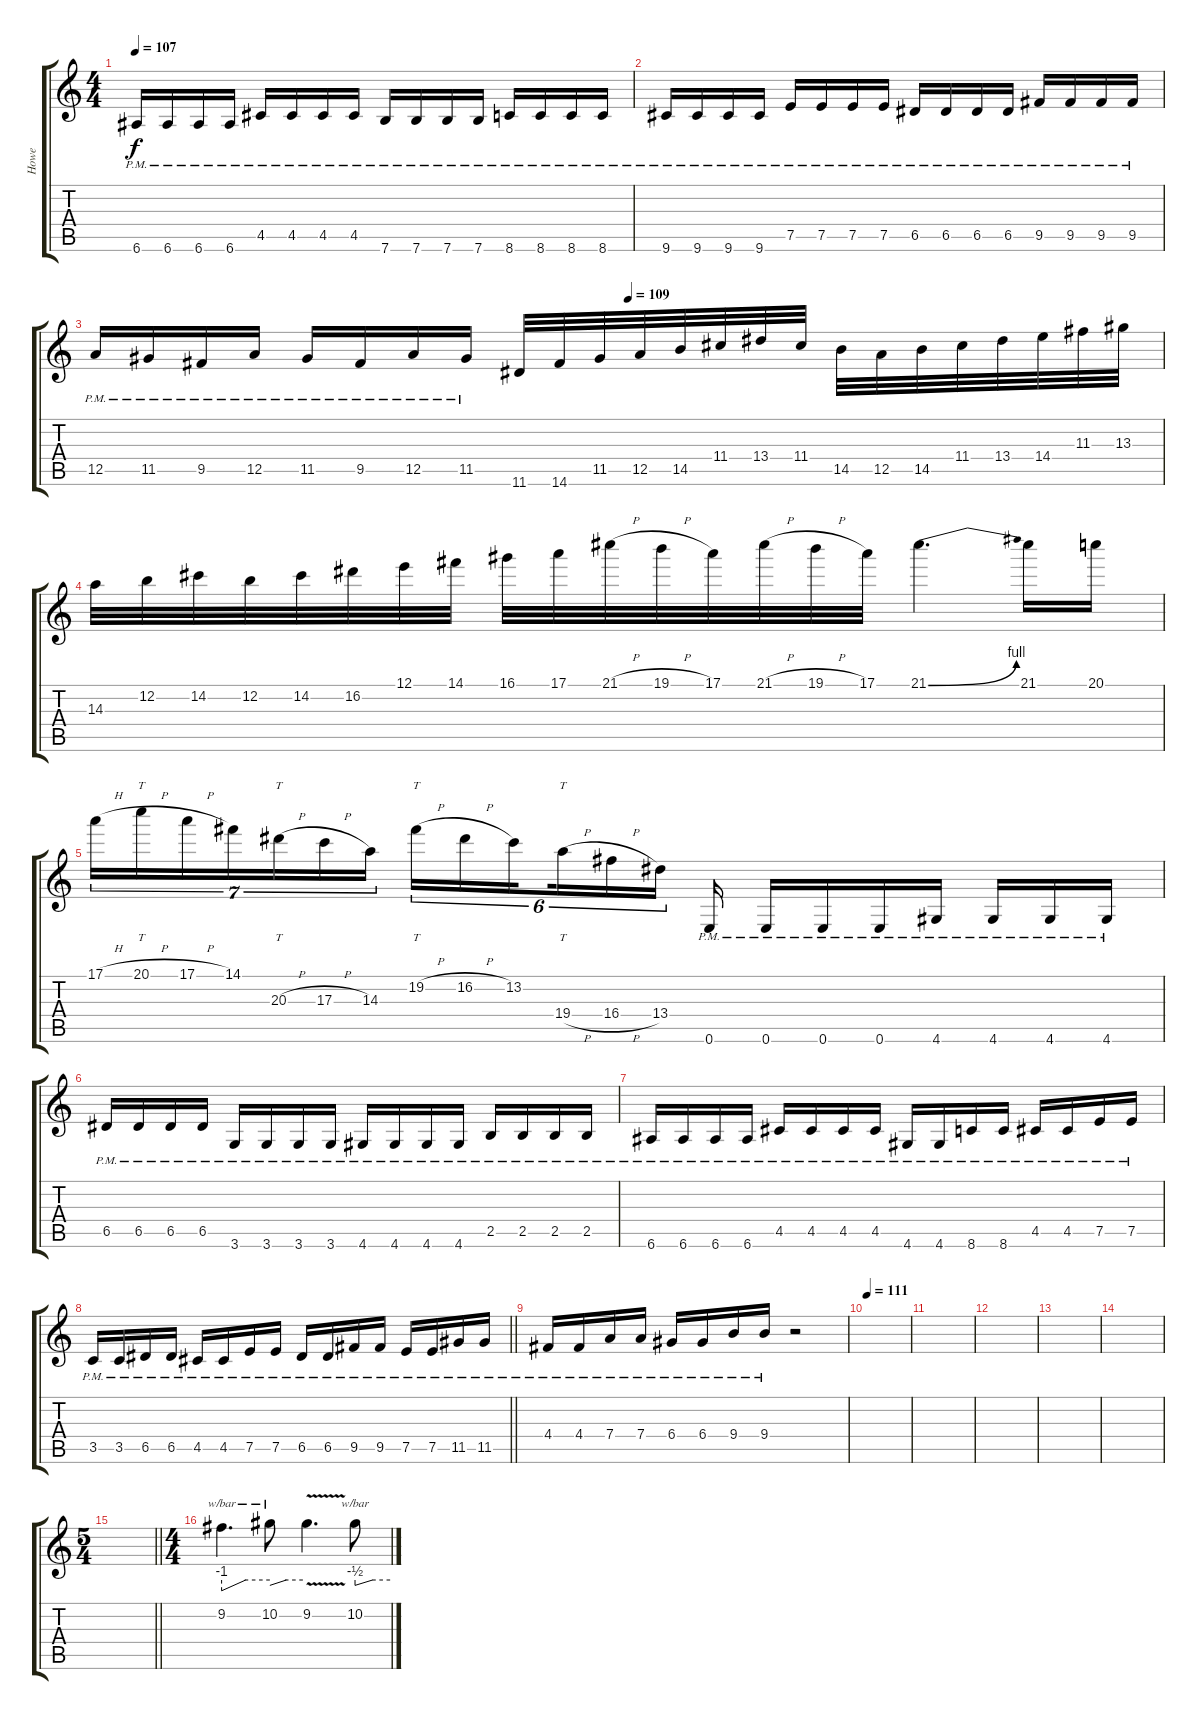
\track ("Howe" "Howe") {instrument overdrivenguitar}
\staff {score tabs}
\tuning (E4 B3 G3 D3 A2 E2) {hide}
\ts (4 4)
\tempo 107
\clef g2
\ks c
6.6{pm}.16{dy f} 6.6{pm}.16 6.6{pm}.16 6.6{pm}.16 4.5{pm}.16 4.5{pm}.16 4.5{pm}.16 4.5{pm}.16 7.6{pm}.16 7.6{pm}.16 7.6{pm}.16 7.6{pm}.16 8.6{pm}.16 8.6{pm}.16 8.6{pm}.16 8.6{pm}.16 |
9.6{pm}.16 9.6{pm}.16 9.6{pm}.16 9.6{pm}.16 7.5{pm}.16 7.5{pm}.16 7.5{pm}.16 7.5{pm}.16 6.5{pm}.16 6.5{pm}.16 6.5{pm}.16 6.5{pm}.16 9.5{pm}.16 9.5{pm}.16 9.5{pm}.16 9.5{pm}.16 |
\tempo (109 0.5)
12.5{pm}.16 11.5{pm}.16 9.5{pm}.16 12.5{pm}.16 11.5{pm}.16 9.5{pm}.16 12.5{pm}.16 11.5{pm}.16 11.6.32 14.6.32 11.5.32 12.5.32 14.5.32 11.4.32 13.4.32 11.4.32 14.5.32 12.5.32 14.5.32 11.4.32 13.4.32 14.4.32 11.3.32 13.3.32 |
14.3.32 12.2.32 14.2.32 12.2.32 14.2.32 16.2.32 12.1.32 14.1.32 16.1.32 17.1.32 21.1{h}.32 19.1{h}.32 17.1.32 21.1{h}.32 19.1{h}.32 17.1.32 21.1{be (bend 0 0 60 4)}.4{d} 21.1.16 20.1.16 |
17.1{h}.16{tu (7 4)} 20.1{h}.16{tt tu (7 4)} 17.1{h}.16{tu (7 4)} 14.1.16{tu (7 4)} 20.3{h}.16{tt tu (7 4)} 17.3{h}.16{tu (7 4)} 14.3.16{tu (7 4)} 19.2{h}.16{tt tu (6 4)} 16.2{h}.16{tu (6 4)} 13.2.16{tu (6 4) beam splitsecondary} 19.4{h}.16{tt tu (6 4)} 16.4{h}.16{tu (6 4)} 13.4.16{tu (6 4)} 0.6{pm}.16 0.6{pm}.16 0.6{pm}.16 0.6{pm}.16 4.6{pm}.16 4.6{pm}.16 4.6{pm}.16 4.6{pm}.16 |
6.5{pm}.16 6.5{pm}.16 6.5{pm}.16 6.5{pm}.16 3.6{pm}.16 3.6{pm}.16 3.6{pm}.16 3.6{pm}.16 4.6{pm}.16 4.6{pm}.16 4.6{pm}.16 4.6{pm}.16 2.5{pm}.16 2.5{pm}.16 2.5{pm}.16 2.5{pm}.16 |
6.6{pm}.16 6.6{pm}.16 6.6{pm}.16 6.6{pm}.16 4.5{pm}.16 4.5{pm}.16 4.5{pm}.16 4.5{pm}.16 4.6{pm}.16 4.6{pm}.16 8.6{pm}.16 8.6{pm}.16 4.5{pm}.16 4.5{pm}.16 7.5{pm}.16 7.5{pm}.16 |
\barLineRight lightlight
3.5{pm}.16 3.5{pm}.16 6.5{pm}.16 6.5{pm}.16 4.5{pm}.16 4.5{pm}.16 7.5{pm}.16 7.5{pm}.16 6.5{pm}.16 6.5{pm}.16 9.5{pm}.16 9.5{pm}.16 7.5{pm}.16 7.5{pm}.16 11.5{pm}.16 11.5{pm}.16 |
\section ("" "")
4.4{pm}.16 4.4{pm}.16 7.4{pm}.16 7.4{pm}.16 6.4{pm}.16 6.4{pm}.16 9.4{pm}.16 9.4{pm}.16 r.2 |
\tempo 111
|
|
|
|
|
\ts (5 4)
\barLineRight lightlight
|
\ts (4 4)
\section ("" "")
9.2.4{d tbe (custom default 0 -4 30 0 60 0)} 10.2.8{tbe (custom default 0 -2 30 0 60 0)} 9.2{v}.4{d} 10.2.8{tbe (custom default 0 -2 30 0 60 0)}
